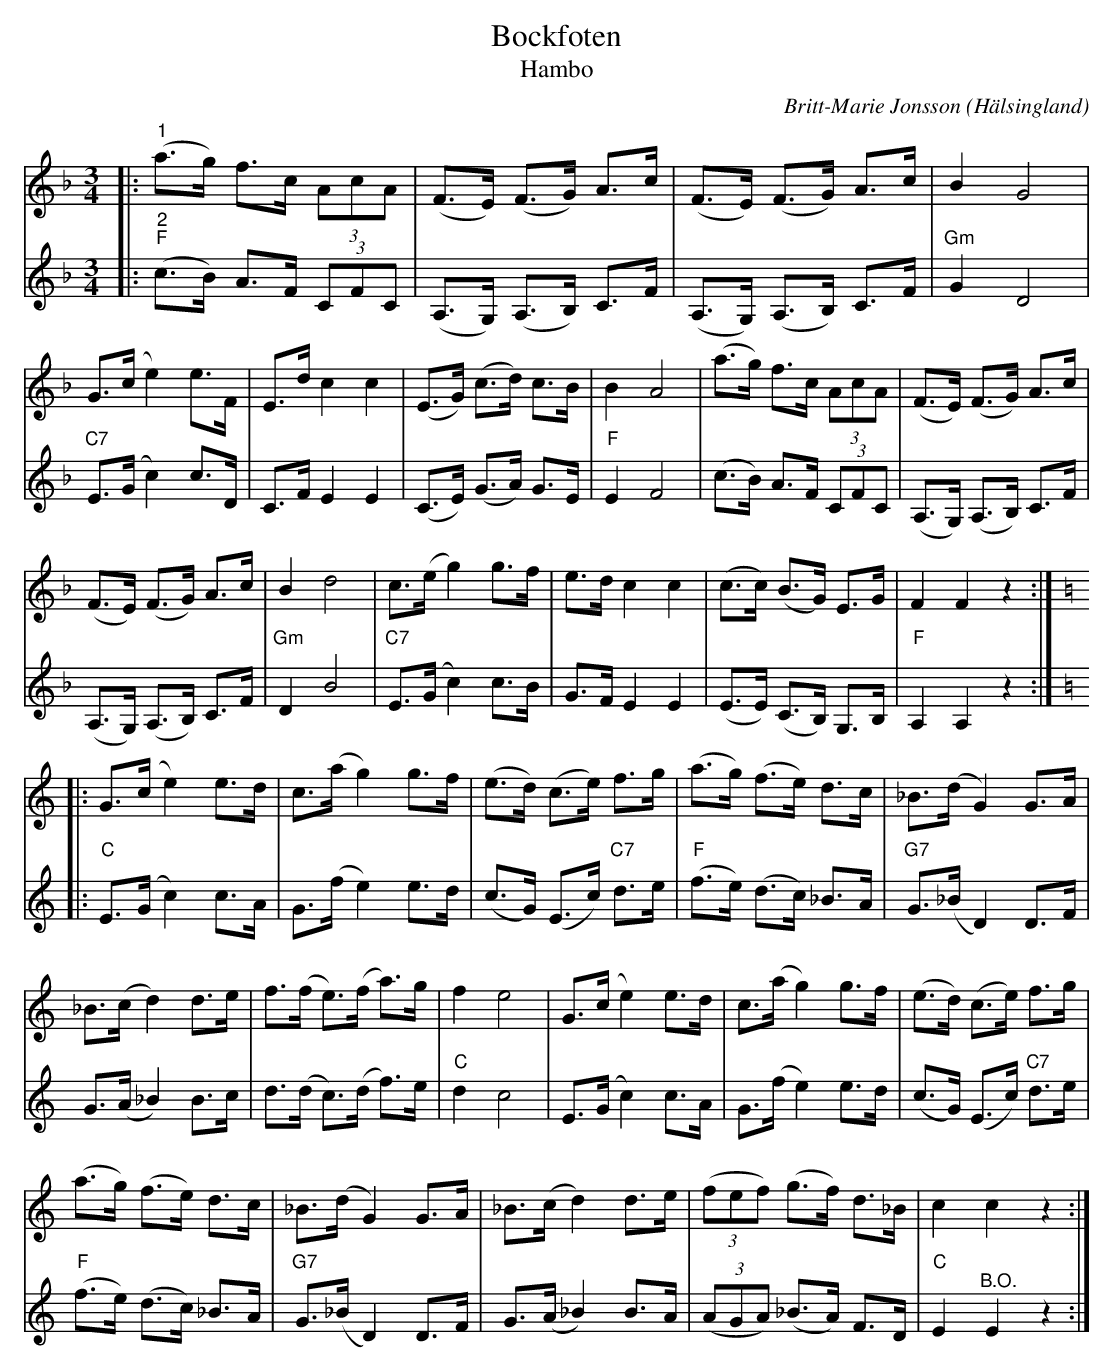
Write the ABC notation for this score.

X:1
T:Bockfoten
T:Hambo
C:Britt-Marie Jonsson
O:Hälsingland
L:1/8
M:3/4
K:F
V:1
|:"^1" (a>g) f>c (3AcA | (F>E) (F>G) A>c | (F>E) (F>G) A>c | B2 G4 |
G>(c e2) e>F | E>d c2 c2 | (E>G) (c>d) c>B | B2 A4 | (a>g) f>c (3AcA | (F>E) (F>G) A>c |
(F>E) (F>G) A>c | B2 d4 | c>(e g2) g>f | e>d c2 c2 | (c>c) (B>G) E>G | F2 F2 z2 ::
[K:C] G>(c e2) e>d | c>(a g2) g>f | (e>d) (c>e) f>g | (a>g) (f>e) d>c | _B>(d G2) G>A |
_B>(c d2) d>e | f>(f e>)(f a>)g | f2 e4 | G>(c e2) e>d | c>(a g2) g>f | (e>d) (c>e) f>g |
(a>g) (f>e) d>c | _B>(d G2) G>A | _B>(c d2) d>e | (3(fef) (g>f) d>_B | c2 c2 z2 :|
V:2
|:"^2""F" (c>B) A>F (3CFC | (A,>G,) (A,>B,) C>F | (A,>G,) (A,>B,) C>F |"Gm" G2 D4 |
"C7" E>(G c2) c>D | C>F E2 E2 | (C>E) (G>A) G>E |"F" E2 F4 | (c>B) A>F (3CFC | (A,>G,) (A,>B,) C>F |
(A,>G,) (A,>B,) C>F |"Gm" D2 B4 |"C7" E>(G c2) c>B | G>F E2 E2 | (E>E) (C>B,) G,>B, |
"F" A,2 A,2 z2 ::[K:C]"C" E>(G c2) c>A | G>(f e2) e>d | (c>G) (E>c)"C7" d>e |
"F" (f>e) (d>c) _B>A |"G7" G>(_B D2) D>F | G>(A _B2) B>c | d>(d c>)(d f>)e |"C" d2 c4 | E>(G c2) c>A |
G>(f e2) e>d | (c>G) (E>c)"C7" d>e |"F" (f>e) (d>c) _B>A |"G7" G>(_B D2) D>F | G>(A _B2) B>A |
(3(AGA) (_B>A) F>D |"C" E2"^B.O." E2 z2 :|
